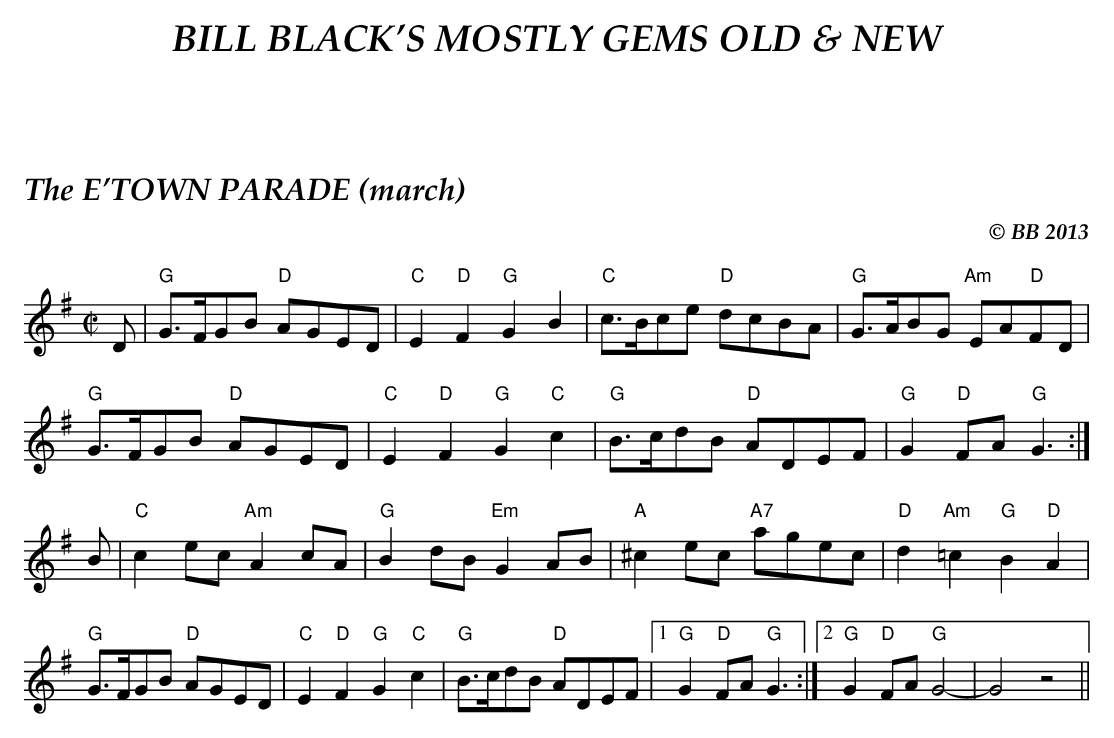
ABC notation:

X:1
T:E'TOWN PARADE (march), The
C:© BB 2013
M:C|
L:1/8
Q:1/4=120
K:G
D|"G"G>FGB "D"AGED|"C"E2"D"F2 "G"G2B2|"C"c>Bce "D"dcBA|"G"G>ABG "Am"EA"D"FD|
"G"G>FGB "D"AGED|"C"E2"D"F2 "G"G2"C"c2|"G"B>cdB "D"ADEF|"G"G2"D"FA "G"G3 :|
B|"C"c2ec "Am"A2cA|"G"B2dB "Em"G2AB|"A"^c2ec "A7"agec|"D"d2"Am"=c2 "G"B2"D"A2|
"G"G>FGB "D"AGED|"C"E2"D"F2 "G"G2"C"c2|"G"B>cdB "D"ADEF|1 "G"G2"D"FA "G"G3 :|\
[2 "G"G2"D"FA "G"G4-|G4z4||
